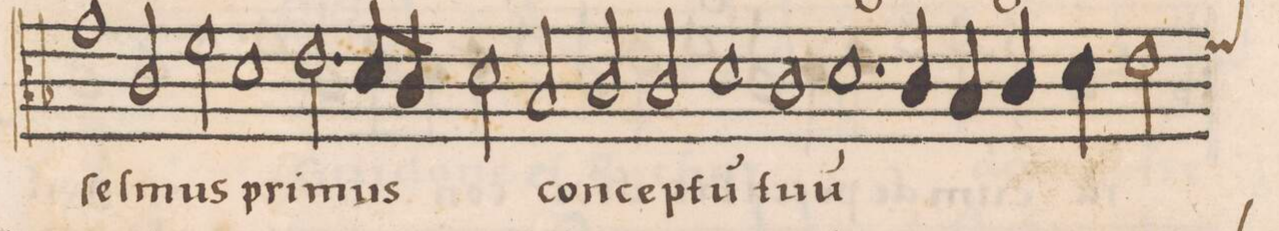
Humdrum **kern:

**kern	**text	**text
*I"CANTVS	*	*
*clefC3	*	*
*k[b-]	*	*
*met(C)	*	*
*M2/1	*	*
1g	-ſel-	.
=31-	=31-	=31-
2c/	-mus	.
2f\	.	.
1d	pri-	.
=32-	=32-	=32-
2.e\	-mus	.
8d/L	.	.
8c/J	.	.
2d\	.	.
2B-/	con-	.
=33-	=33-	=33-
2c/	-cep-	.
2c/	-tu(m)	.
1d	tu-	.
=34-	=34-	=34-
1c	-u(m)	.
1.d	.	.
=35-	=35-	=35-
4c/	.	.
4B-/	.	.
4c/	.	.
4d\	.	.
*custos:f	*	*
2e\	.	.
=36-	=36-	=36-
*-	*-	*-
